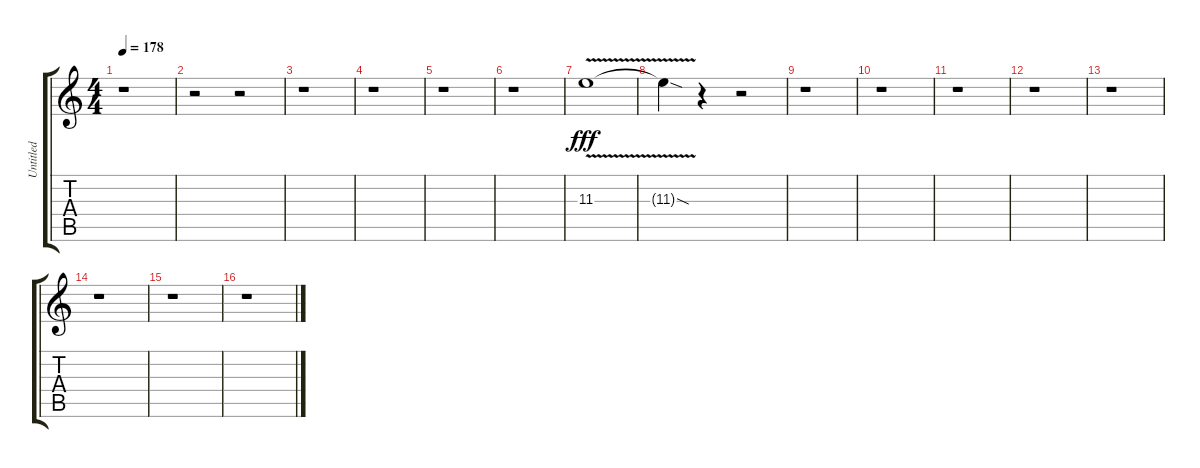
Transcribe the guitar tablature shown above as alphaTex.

\track ("Untitled" "Untitled") {instrument distortionguitar}
\staff {score tabs}
\tuning (D4 A3 F3 C3 G2 C2) {hide}
\ts (4 4)
\tempo 178
\clef g2
\ks c
r.1{dy fff} |
r.2 r.2 |
r.1 |
r.1 |
r.1 |
r.1 |
11.3{v}.1 |
11.3{sod t}.4 r.4 r.2 |
r.1 |
r.1 |
r.1 |
r.1 |
r.1 |
r.1 |
r.1 |
r.1
